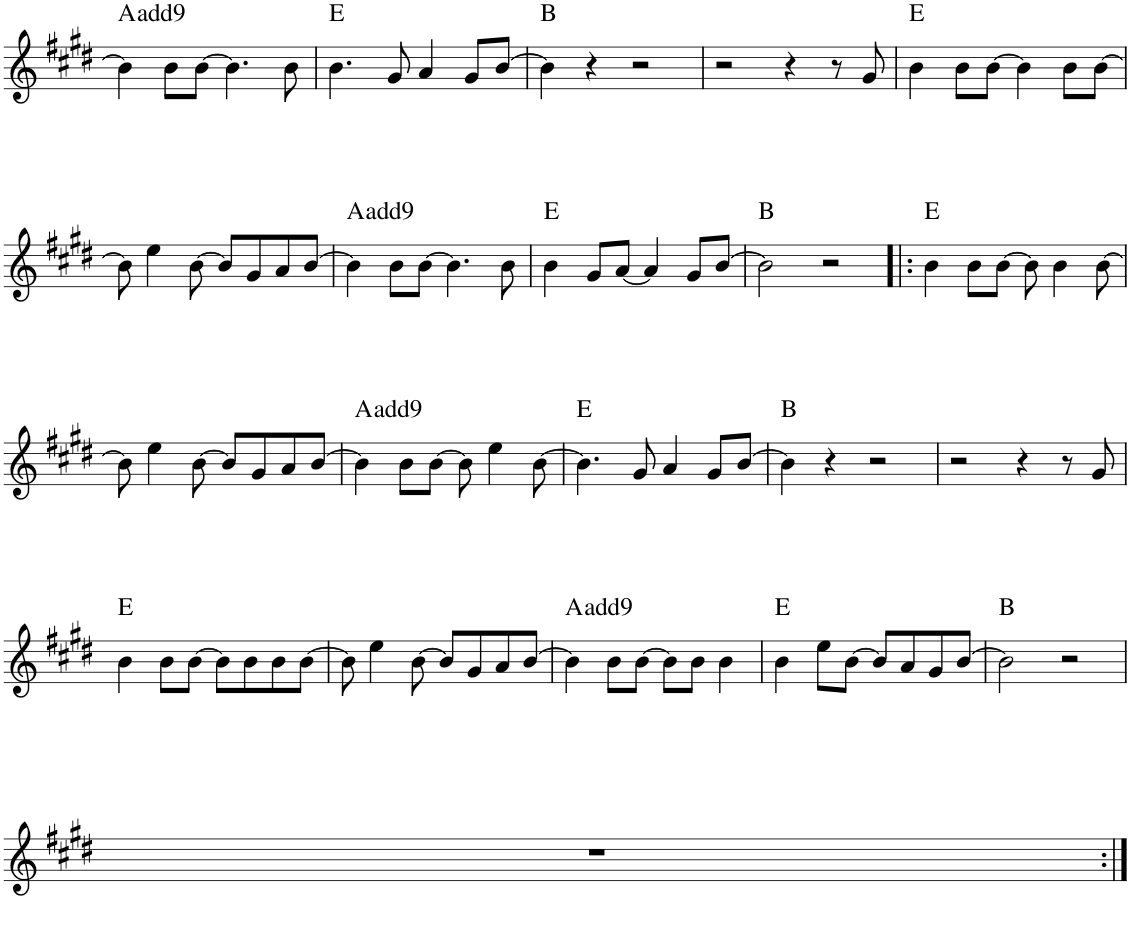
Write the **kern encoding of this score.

**kern	**harte
*part1	*part1
*staff1	*
*I"Piano	*
*I'Pno.	*
!!LO:PB:g=z
*clefG2	*
*k[f#c#g#d#]	*
*M4/4	*
=44	=44
4b\]	A:maj(9)
8b\L	.
[8b\J	.
4.b\]	.
8b\	.
=45	=45
4.b\	E:maj
8g#/	.
4a/	.
8g#/L	.
[8b/J	.
=46	=46
4b\]	B:maj
4r	.
2r	.
=47	=47
2r	.
4r	.
8r	.
8g#/	.
=48	=48
4b\	E:maj
8b\L	.
[8b\J	.
4b\]	.
8b\L	.
[8b\J	.
!!LO:LB:g=z
=49	=49
8b\]	.
4ee\	.
[8b\	.
8b/L]	.
8g#/	.
8a/	.
[8b/J	.
=50	=50
4b\]	A:maj(9)
8b\L	.
[8b\J	.
4.b\]	.
8b\	.
=51	=51
4b\	E:maj
8g#/L	.
[8a/J	.
4a/]	.
8g#/L	.
[8b/J	.
=52	=52
2b\]	B:maj
2r	.
=53!|:	=53!|:
4b\	E:maj
8b\L	.
[8b\J	.
8b\]	.
4b\	.
[8b\	.
!!LO:LB:g=z
=54	=54
8b\]	.
4ee\	.
[8b\	.
8b/L]	.
8g#/	.
8a/	.
[8b/J	.
=55	=55
4b\]	A:maj(9)
8b\L	.
[8b\J	.
8b\]	.
4ee\	.
[8b\	.
=56	=56
4.b\]	E:maj
8g#/	.
4a/	.
8g#/L	.
[8b/J	.
=57	=57
4b\]	B:maj
4r	.
2r	.
=58	=58
2r	.
4r	.
8r	.
8g#/	.
!!LO:LB:g=z
=59	=59
4b\	E:maj
8b\L	.
[8b\J	.
8b\L]	.
8b\	.
8b\	.
[8b\J	.
=60	=60
8b\]	.
4ee\	.
[8b\	.
8b/L]	.
8g#/	.
8a/	.
[8b/J	.
=61	=61
4b\]	A:maj(9)
8b\L	.
[8b\J	.
8b\L]	.
8b\J	.
4b\	.
=62	=62
4b\	E:maj
8ee\L	.
[8b\J	.
8b/L]	.
8a/	.
8g#/	.
[8b/J	.
=63	=63
2b\]	B:maj
2r	.
!!LO:LB:g=z
=64	=64
1r	.
=:|!	=:|!
*-	*-
